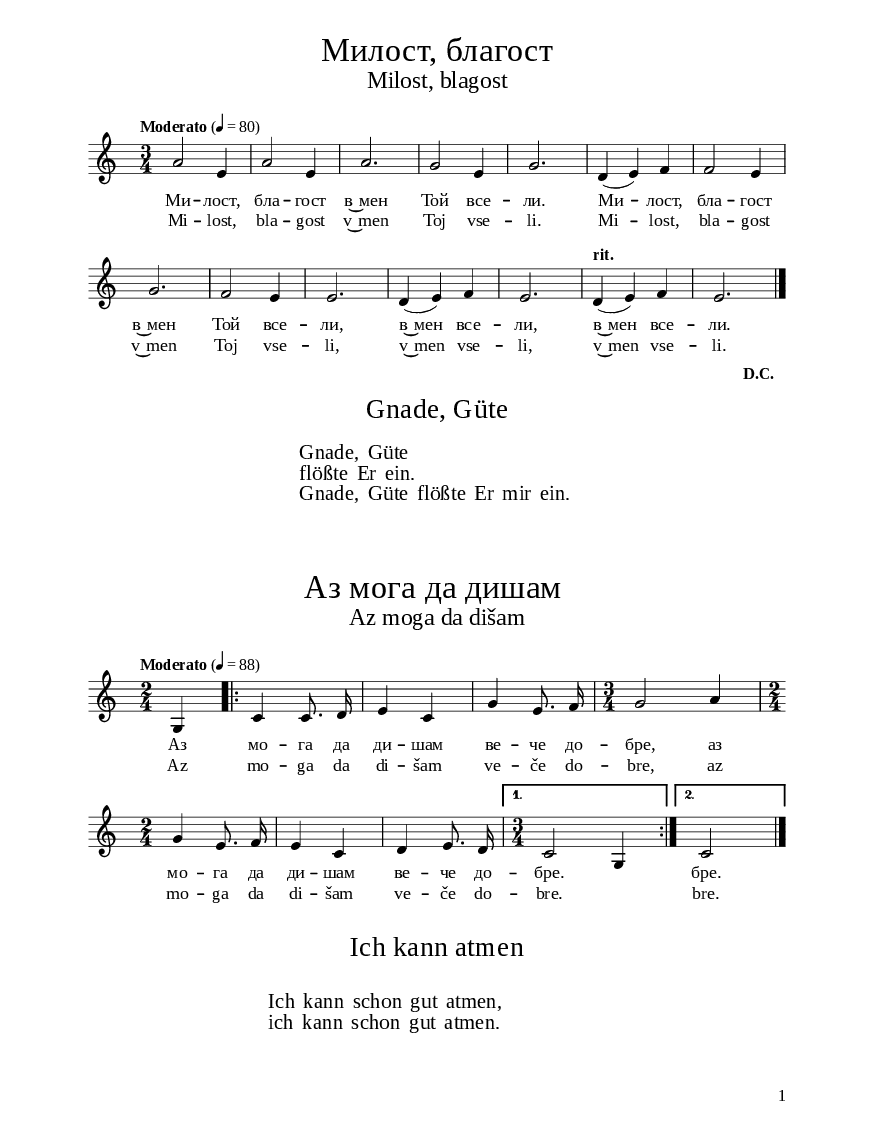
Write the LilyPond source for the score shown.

\version "2.24.1"

% include paper part and global functions
\include "include/globals.ily"

\bookpart {
  \label #'ref171_1
  \tocItem \markup "Милост, благост – Milost, blagost"


  \include "include/bookpart-paper.ily"
  \score {
    \include "include/score-layout.ily"

    \new Voice \absolute {
      \clef treble
      \key a \minor
      \time 3/4
      \tempoFunc "Moderato" 4 "80"
      \autoBeamOff

      a'2 e'4 | % 2
      a'2 e'4 | % 3
      a'2. | % 4
      \key c \major
      g'2 e'4 | % 5
      g'2. | % 6
      d'4 ( e'4 ) f'4 | % 7
      f'2 e'4 \break | % 8
      g'2. | % 9
      f'2 e'4 |
      e'2. | % 11
      d'4 ( e'4 ) f'4 | % 12
      e'2. | % 13
      \tempo "rit."  d'4  ( e'4 ) f'4 | % 14
      e'2.\bar "|."

    }

    \addlyrics {
      Ми -- лост, бла -- гост в~мен Той все -- ли.  Ми -- лост, бла -- гост   в~мен Той все -- ли, в~мен все -- ли, в~мен все -- ли.}
     
     
      \addlyrics {
      Mi -- lost, bla -- gost v~men Toj vse -- li.  Mi -- lost, bla -- gost   v~men Toj vse -- li, v~men vse -- li, v~men vse -- li.}
     


        \header {
          title = \titleFunc "Милост, благост" "Milost, blagost"
        }

        \midi{}

      } % score

      \markup \dc-one "D.C."

      % include foreign translation(s) of the song
      \version "2.24.0"

\markup \fill-line { \fontsize #deTitleFontSize "Gnade, Güte" }
\markup \null
\markup \null
\markup \fontsize #deCoupletFontSize {
  \hspace #19
  \override #`(baseline-skip . ,deCoupletBaselineSkip)

  \column {

\line { " "Gnade, Güte}

\line { " "flößte Er ein. }

\line { " "Gnade, Güte flößte Er mir ein.}
  }
}


       \markup \empty-three

         \label #'ref171_2
        \tocItem \markup "Аз мога да дишам – Az moga da dišam"

      \include "include/bookpart-paper.ily"
      \score {
        \include "include/score-layout.ily"

        \new Voice \absolute {
          \clef treble
          \key c \major
          \time 2/4
          \tempoFunc "Moderato" 4 "88"
          \autoBeamOff
          \partial 4
          g4 \repeat volta 2 {
            |
            c'4 c'8. d'16 | % 3
            e'4 c'4 | % 4
            g'4 e'8. f'16 | % 5
            \time 3/4  g'2 a'4 |  \break
            \time 2/4  g'4 e'8. f'16 | % 7
            e'4 c'4 | % 8
            d'4 e'8. d'16 | % 9
            \time 3/4
          }
          \alternative {
            {
              c'2 g4 |

            }
            {c'2 \bar "|."  }
          }
        }

        \addlyrics {
          Аз мо -- га
          да ди -- шам ве -- че до -- бре, аз мо -- га
          да ди -- шам ве -- че до -- бре. \skip4 бре.}
         \addlyrics {
          Az mo -- ga
          da di -- šam ve -- če do -- bre, az mo -- ga
          da di -- šam ve -- če do -- bre. \skip4 bre.}

            \header {
              title = \titleFunc "Аз мога да дишам " "Az moga da dišam"
            }

            \midi{}

          } % score




          % include foreign translation(s) of the song
          \version "2.22.1"

\markup \fill-line { \fontsize #deTitleFontSize "Ich kann atmen" }
\markup \null
\markup \null
\markup \fontsize #deCoupletFontSize {
  \hspace #16
  \override #`(baseline-skip . ,deCoupletBaselineSkip)

  \column {
    \line { " " }

\line { " "Ich kann schon gut atmen, }

\line { " "ich kann schon gut atmen.}

  }
}


        } % bookpart

